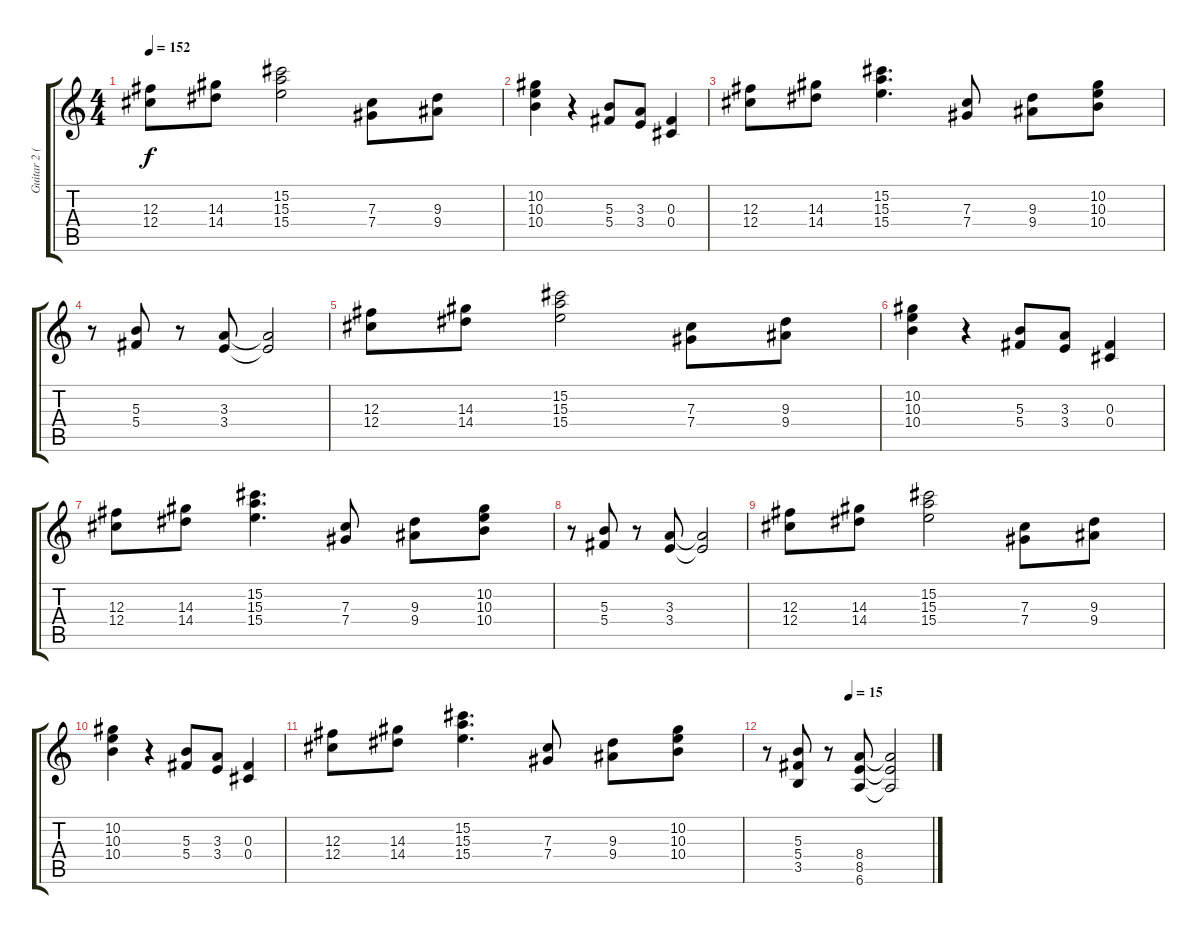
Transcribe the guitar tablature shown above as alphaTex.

\track ("Guitar 2 (Slash)" "Guitar 2 (") {instrument overdrivenguitar}
\staff {score tabs}
\tuning (Eb4 Bb3 Gb3 Db3 Ab2 Eb2) {hide}
\ts (4 4)
\tempo 152
\clef g2
\ks c
(12.3 12.4).8{dy f} (14.3 14.4).8 (15.2 15.3 15.4).2 (7.3 7.4).8 (9.3 9.4).8 |
(10.2 10.3 10.4).4 r.4 (5.3 5.4).8 (3.3 3.4).8 (0.3 0.4).4 |
(12.3 12.4).8 (14.3 14.4).8 (15.2 15.3 15.4).4{d} (7.3 7.4).8 (9.3 9.4).8 (10.2 10.3 10.4).8 |
r.8 (5.3 5.4).8 r.8 (3.3 3.4).8 (3.3{t} 3.4{t}).2 |
(12.3 12.4).8 (14.3 14.4).8 (15.2 15.3 15.4).2 (7.3 7.4).8 (9.3 9.4).8 |
(10.2 10.3 10.4).4 r.4 (5.3 5.4).8 (3.3 3.4).8 (0.3 0.4).4 |
(12.3 12.4).8 (14.3 14.4).8 (15.2 15.3 15.4).4{d} (7.3 7.4).8 (9.3 9.4).8 (10.2 10.3 10.4).8 |
r.8 (5.3 5.4).8 r.8 (3.3 3.4).8 (3.3{t} 3.4{t}).2 |
(12.3 12.4).8 (14.3 14.4).8 (15.2 15.3 15.4).2 (7.3 7.4).8 (9.3 9.4).8 |
(10.2 10.3 10.4).4 r.4 (5.3 5.4).8 (3.3 3.4).8 (0.3 0.4).4 |
(12.3 12.4).8 (14.3 14.4).8 (15.2 15.3 15.4).4{d} (7.3 7.4).8 (9.3 9.4).8 (10.2 10.3 10.4).8 |
\tempo (15 0.5)
r.8 (5.3 5.4 3.5).8 r.8 (8.4 8.5 6.6).8 (8.4{t} 8.5{t} 6.6{t}).2{volume 0}
